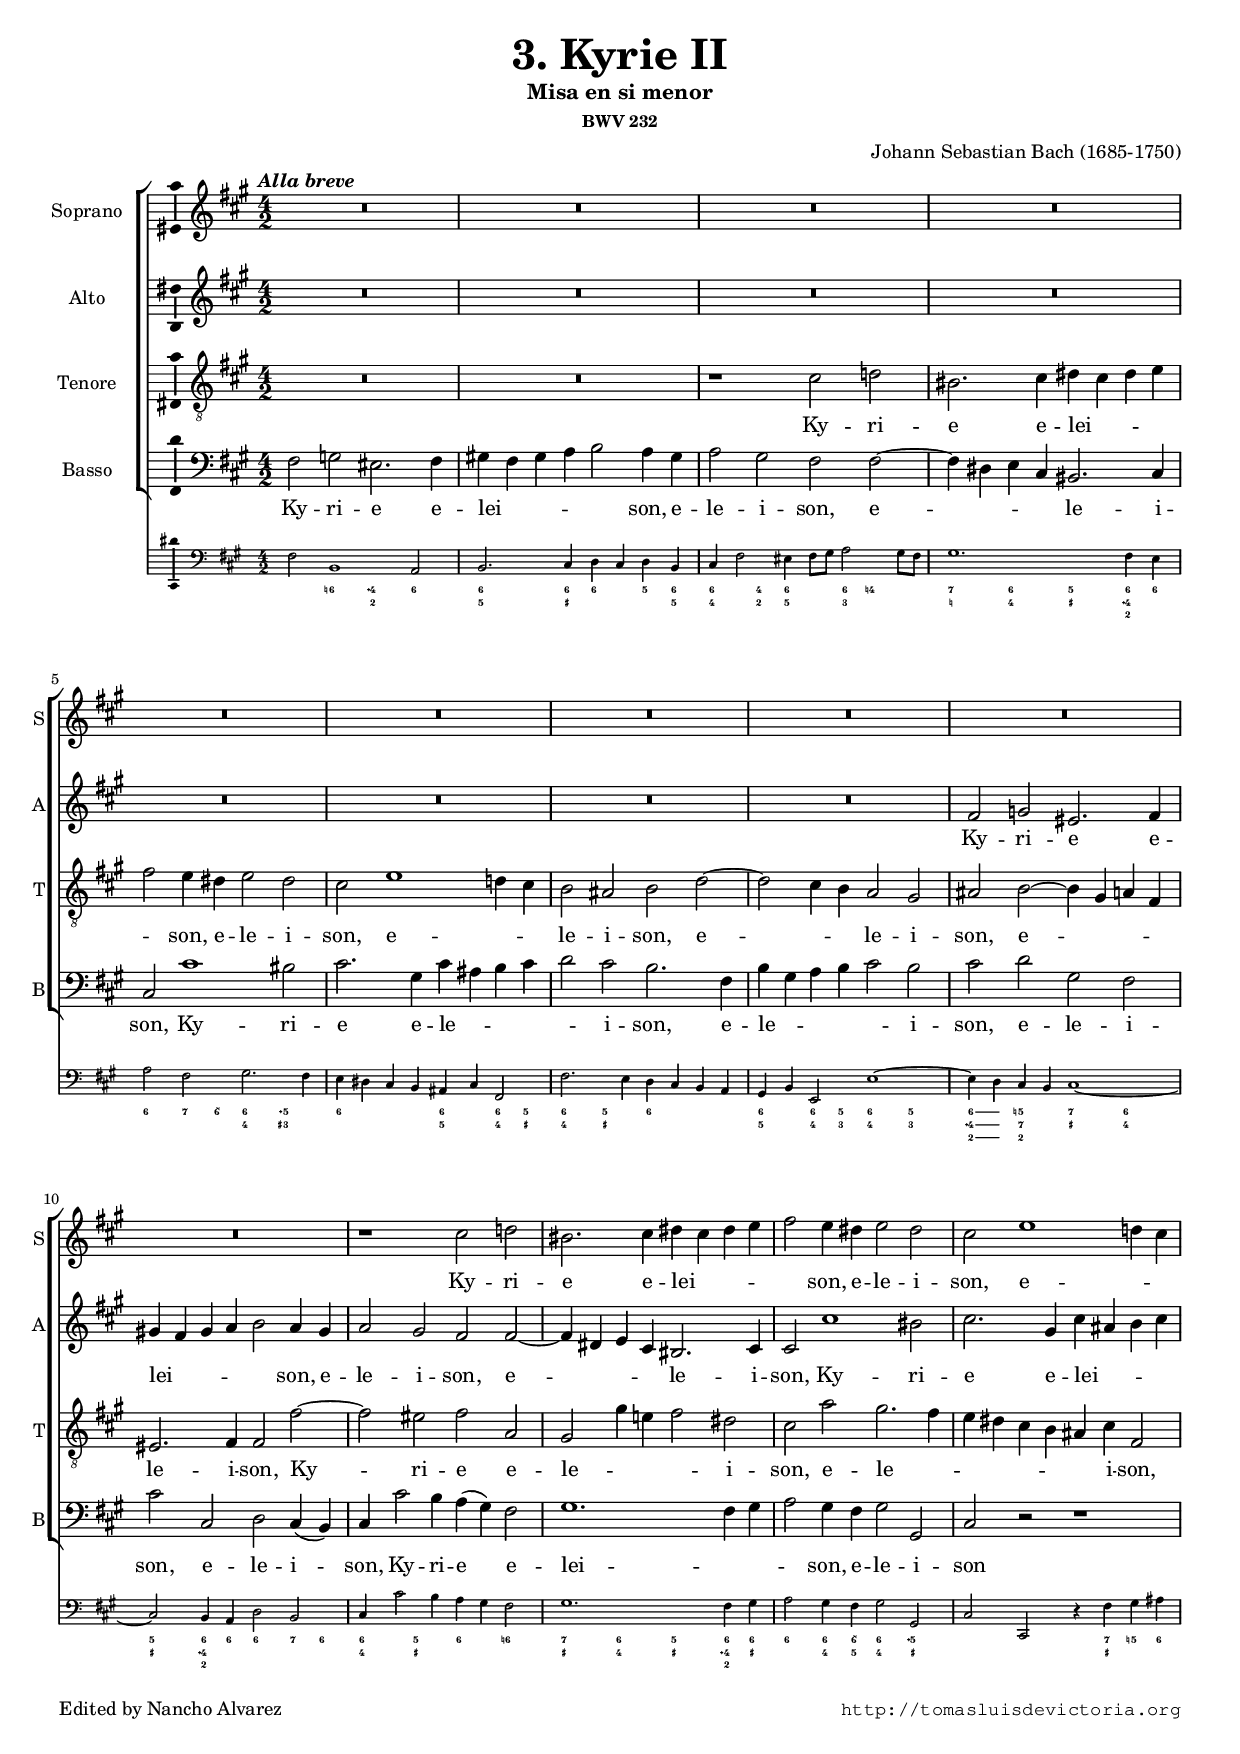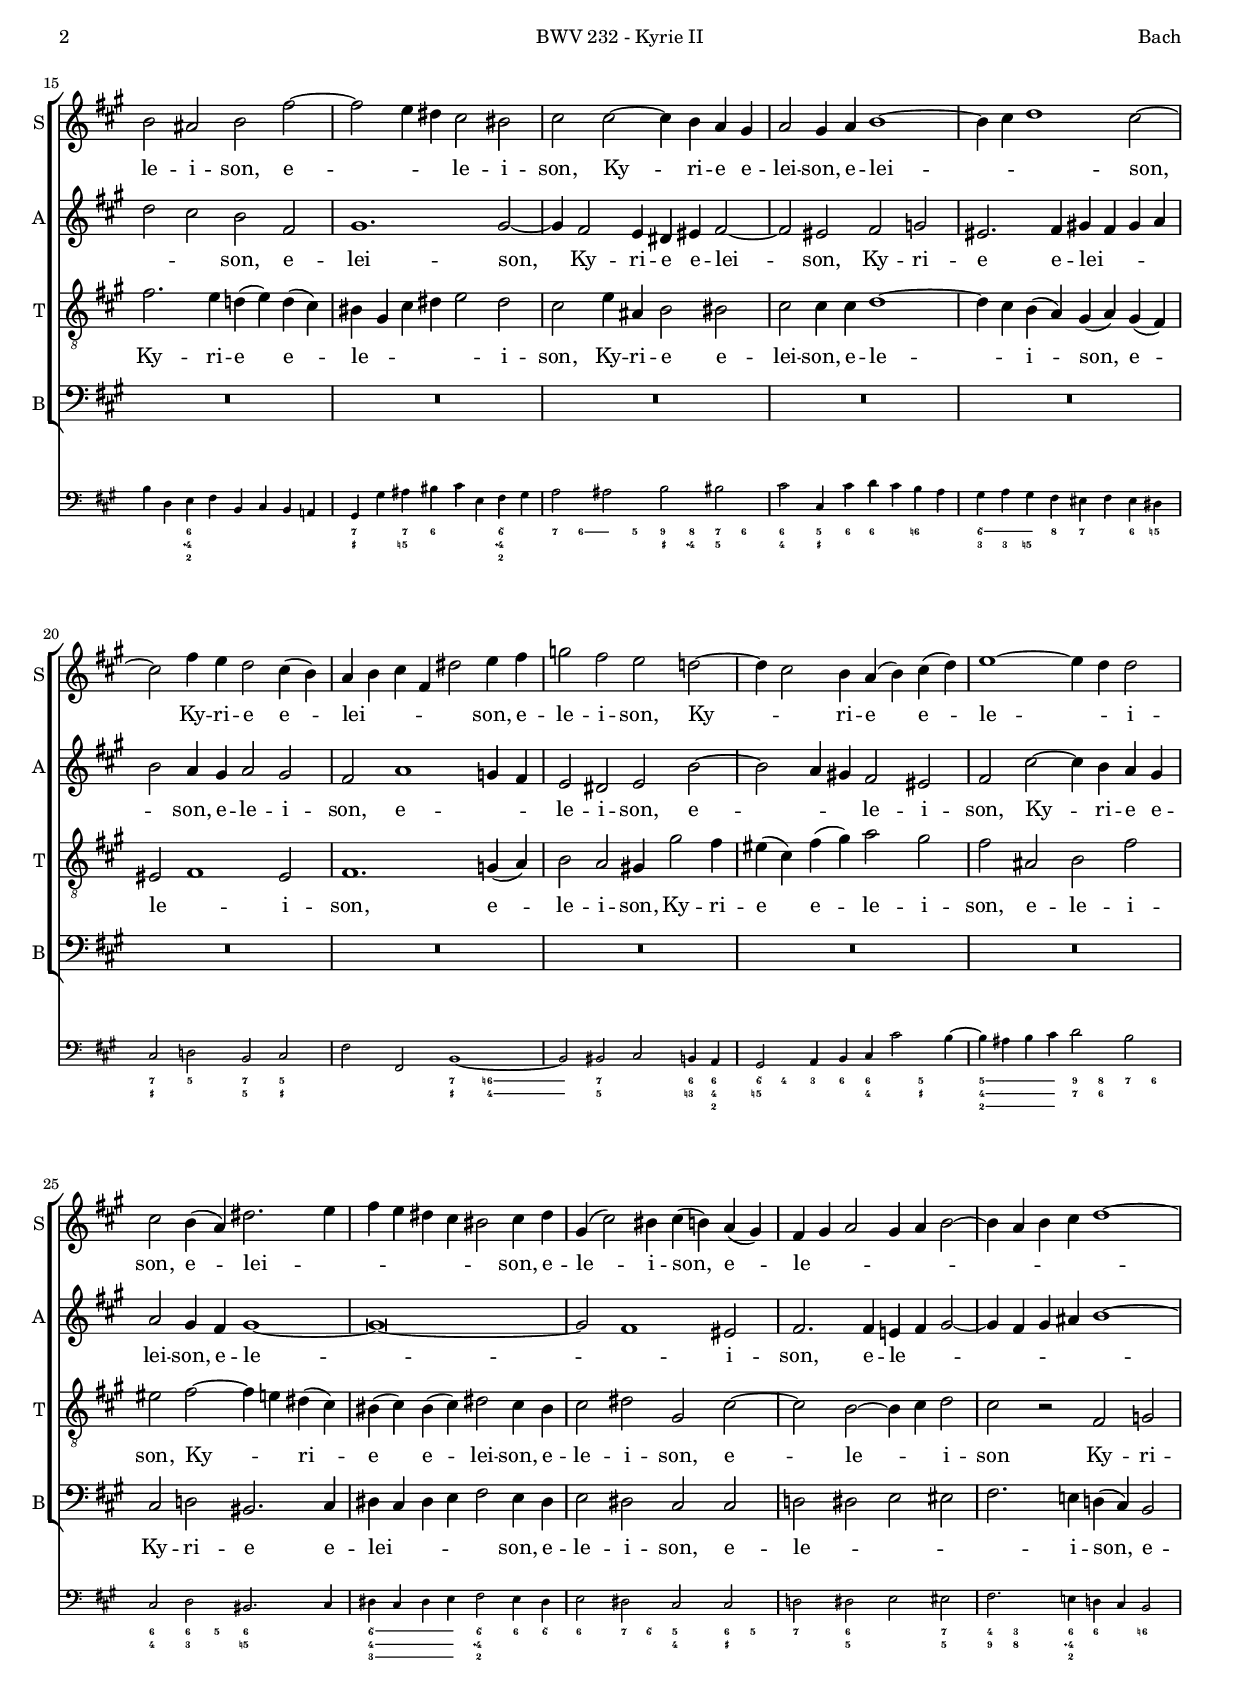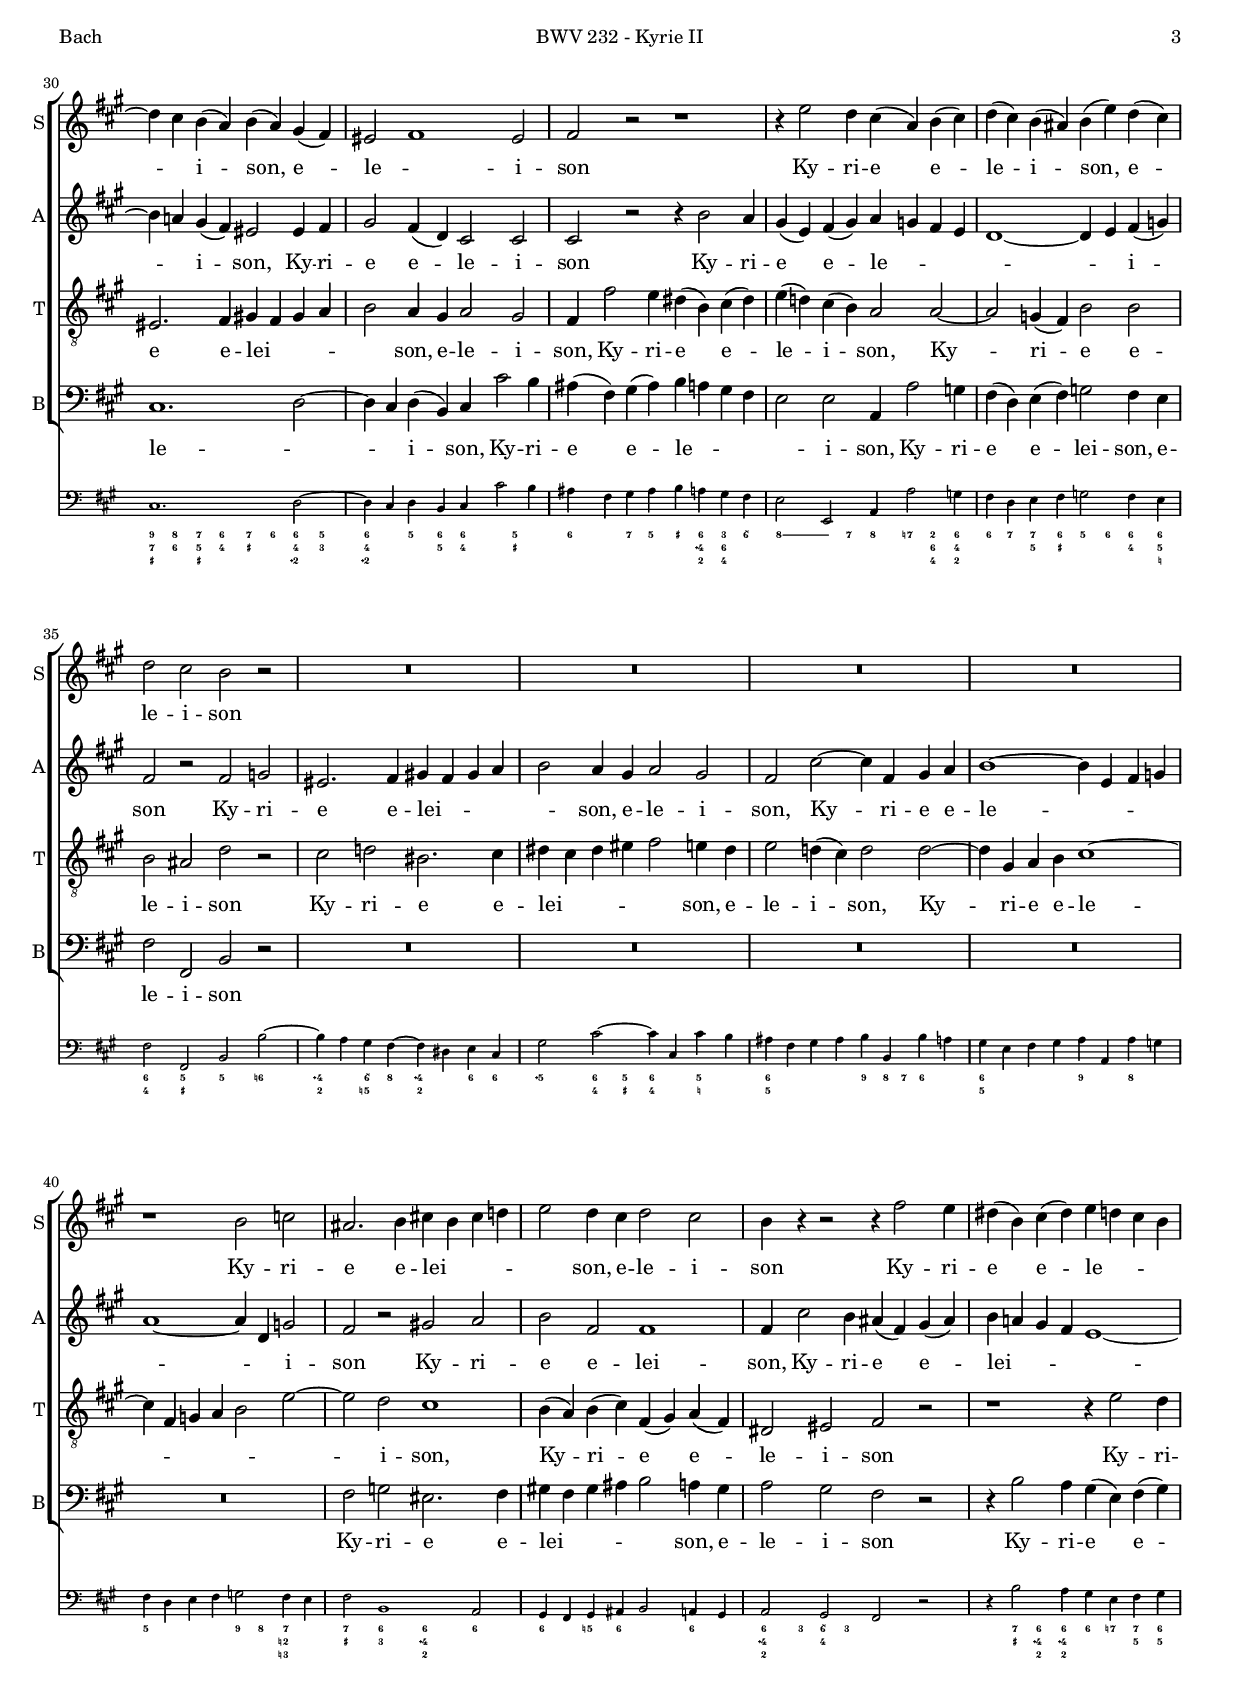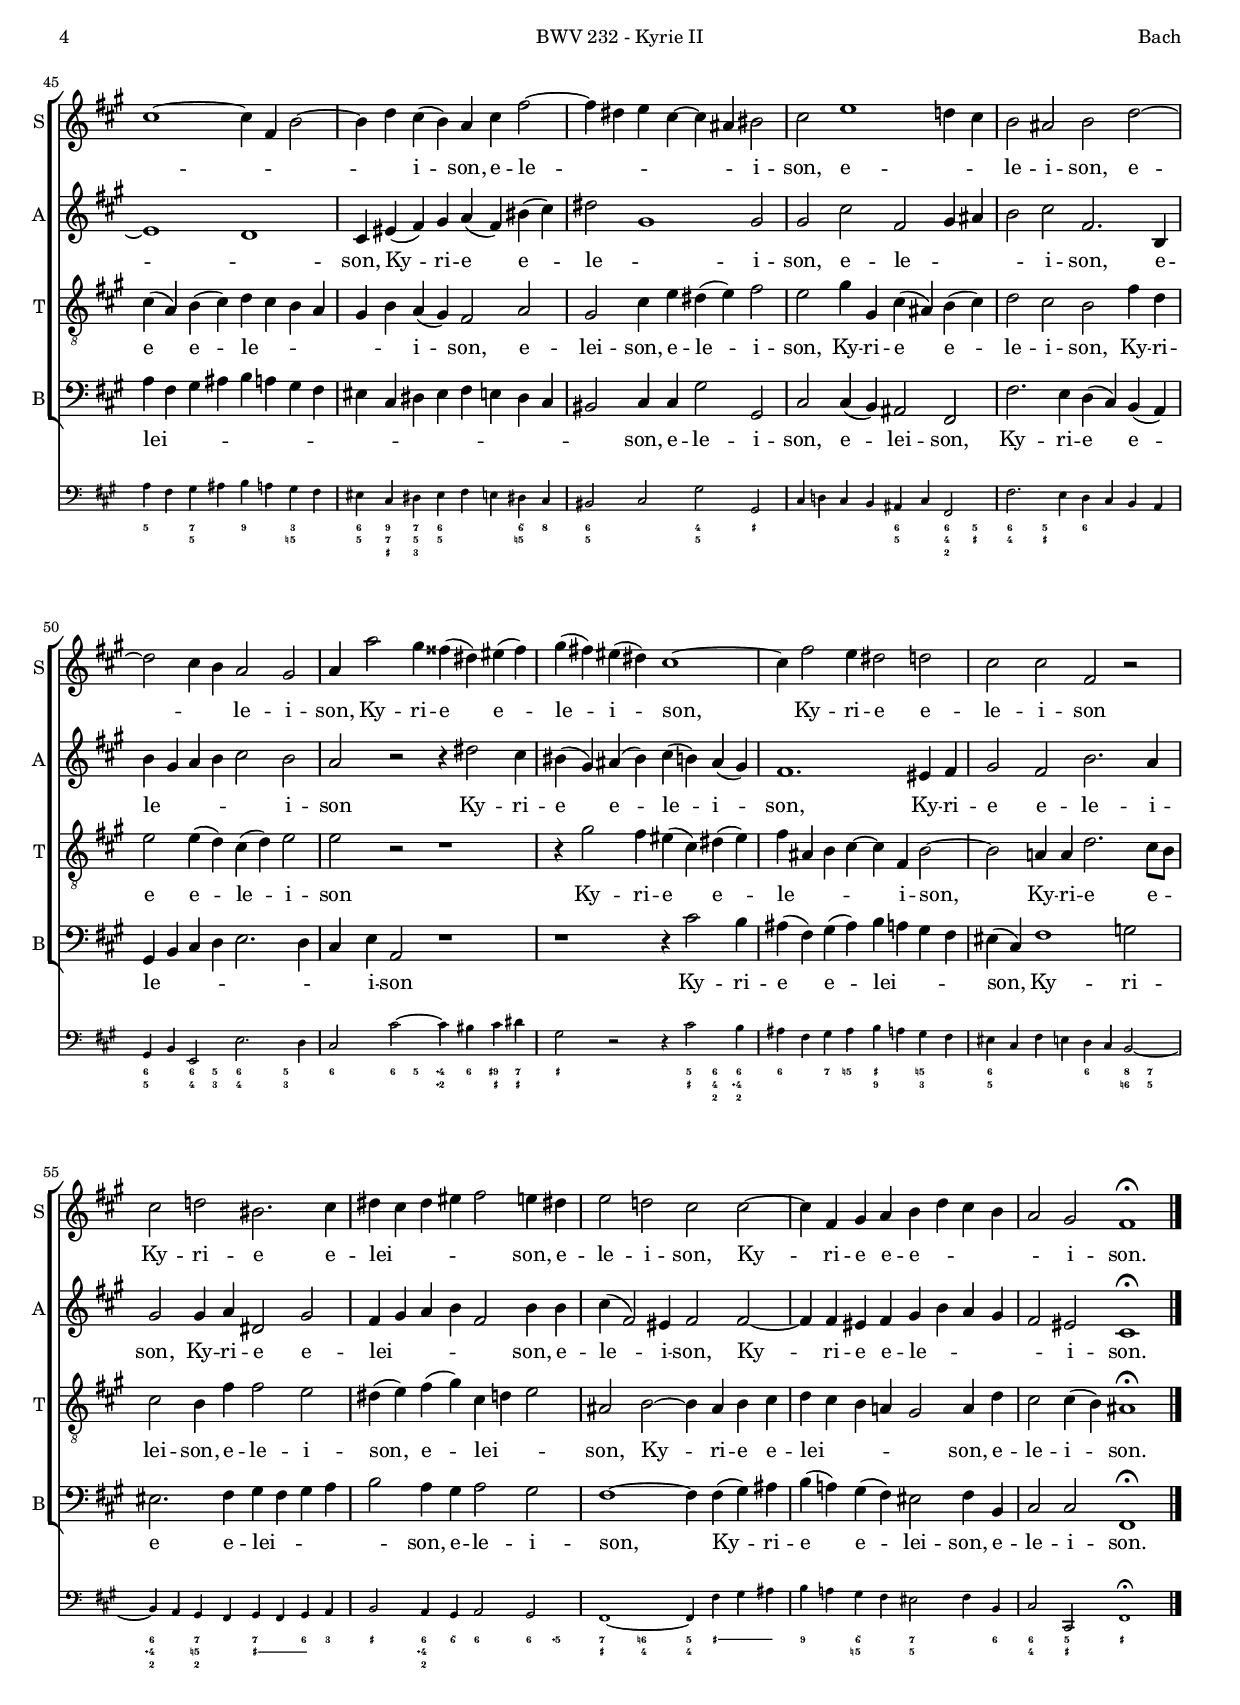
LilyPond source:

\version "2.18.0"

#(set-default-paper-size "a4")
#(set-global-staff-size 16.4)
#(ly:set-option 'point-and-click #f)
%mobile -s14.4 -i1.0 -m6

italicas=\override LyricText.font-shape = #'italic
rectas=\override LyricText.font-shape = #'upright
ss=\once \set suggestAccidentals = ##t
mtempo={\tempo 4 = 152 }
pfermata=\markup{"(" \musicglyph #"scripts.ufermata" ")"}
showMultiRests = { \set Staff.keepAliveInterfaces = #'( rhythmic-grob-interface multi-measure-rest-interface lyric-interface stanza-number-interface percent-repeat-interface) }
hideMultiRests = \unset Staff.keepAliveInterfaces
noados=\once \set Staff.aDueText = #""


htitle="BWV 232 - Kyrie II"
hcomposer="Bach"

\header {
	title=\markup{\fontsize #3 "3. Kyrie II"}
	subtitle="Misa en si menor"
        subsubtitle=\markup{\raise #.2 "BWV 232" \vspace #0 }
        composer="Johann Sebastian Bach (1685-1750)"
        pdfauthor=\composer
       %opus="(-)"
	%poet=\markup{""}
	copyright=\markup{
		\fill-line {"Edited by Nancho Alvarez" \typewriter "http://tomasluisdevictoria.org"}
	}
%	tagline=""
}

global={
  \tempo \markup{\italic "Alla breve"}
  \compressFullBarRests
  \key fis \minor \time 4/2 \skip 1*4/2*59 \bar "|."
}

cantus=\relative c''{
        \set autoBeaming = ##f
        R1*4/2*10
        r1 cis2 d!
        bis2. cis4 dis cis dis e
        fis2 e4 dis e2 dis
        cis e1 d!4 cis
        b2 ais b fis' ~
        fis e4 dis cis2 bis
        cis2 cis ~ cis4 b a gis
        a2 gis4 a b1 ~
        b4 cis d1 cis2 ~
        cis2 fis4 e d2 cis4( b)
        a b cis fis, dis'2 e4 fis
        g2 fis e d! ~
        d4 cis2 b4 a( b) cis( d)
        e1 ~ e4 d d2
        cis2 b4( a) dis2. e4
        fis4 e dis cis bis2 cis4 dis
        gis,4( cis2) bis4 cis( b) a( gis)
        fis4 gis a2 gis4 a b2 ~
        b4 a b cis d1 ~
        d4 cis b( a) b( a) gis( fis)
        eis2 fis1 eis2
        fis2 r r1
        r4 e'2 d4 cis( a) b( cis)
        d( cis) b( ais) b( e) d( cis)
        d2 cis b r
        R1*4/2*4
        r1 b2 c
        ais2. b4 cis! b cis d!
        e2 d4 cis d2 cis
        b4 r r2 r4 fis'2  e4
        dis4( b) cis( dis) e4 d cis b
        cis1 ~ cis4 fis, b2 ~
        b4 d cis( b) a cis fis2 ~
        fis4 dis e cis ~ cis ais bis2
        cis2 e1 d!4 cis
        b2 ais b d ~
        d2 cis4 b a2 gis
        a4 a'2 gis4 fisis( dis) eis( fisis)
        gis( fis!) eis( dis) cis1 ~
        cis4 fis2 e4 dis2 d
        cis cis fis, r
        cis' d! bis2. cis4
        dis cis dis eis fis2 e4 dis!
        e2 d! cis cis ~
        cis4 fis, gis a b d cis b
        a2 gis fis1^\fermata
}

altus=\relative c'{
        \set autoBeaming = ##f
        R1*4/2*8
        fis2 g! eis2. fis4
        gis!4 fis gis a b2 a4 gis
        a2 gis fis fis ~
        fis4 dis e cis bis2. cis4
        cis2 cis'1 bis2
        cis2. gis4 cis4 ais b cis
        d2 cis b fis
        gis1. gis2 ~
        gis4 fis2 e4 dis eis fis2 ~
        fis eis fis g
        eis2. fis4 gis! fis gis a
        b2 a4 gis a2 gis
        fis2 a1 g4 fis
        e2 dis e b' ~
        b a4 gis! fis2 eis
        fis2 cis' ~ cis4 b a gis
        a2 gis4 fis gis1 ~
        gis\breve ~
        gis2 fis1 eis2
        fis2. fis4 e! fis gis2 ~
        gis4 fis gis ais b1 ~
        b4 a! gis( fis) eis2 eis4 fis
        gis2 fis4( d) cis2 cis
        cis r r4 b'2 a4
        gis4( e) fis( gis) a4 g fis e
        d1 ~ d4 e fis( g)
        fis2 r fis g
        eis2. fis4 gis! fis gis a
        b2 a4 gis a2 gis
        fis cis' ~ cis4 fis, gis a
        b1 ~ b4 e, fis g
        a1 ~ a4 d, g2
        fis2 r gis! a
        b fis fis1
        fis4 cis'2 b4 ais( fis) gis( ais)
        b a! gis fis e1 ~
        e1 d
        cis4 eis( fis) gis a( fis) bis( cis)
        dis2 gis,1 gis2
        gis cis fis, gis4 ais
        b2 cis fis,2. b,4
        b'4 gis a b cis2 b
        a2 r r4 dis2 cis4
        bis4( gis) ais( bis) cis( b) ais( gis)
        fis1. eis4 fis
        gis2 fis b2. a4
        gis2 gis4 a dis,2 gis
        fis4 gis a b fis2 b4 b
        cis4( fis,2) eis4 fis2 fis ~
        fis4 fis eis fis gis b a gis
        fis2 eis cis1^\fermata
        
}

tenor=\relative c'{
        \set autoBeaming = ##f
        R1*4/2*2
        r1 cis2 d!
        bis2. cis4 dis cis dis e
        fis2 e4 dis e2 dis
        cis e1 d!4 cis
        b2 ais b d ~
        d cis4 b a2 gis
        ais b ~ b4 gis a fis
        eis2. fis4 fis2 fis' ~
        fis eis fis a,
        gis gis'4 e! fis2 dis
        cis a' gis2. fis4
        e dis cis b ais cis fis,2
        fis'2. e4 d!( e) d( cis)
        bis4 gis cis dis e2 dis
        cis2 e4 ais, b2 bis
        cis2 cis4 cis d1 ~
        d4 cis b( a) gis( a) gis( fis)
        eis2 fis1 eis2
        fis1. g4( a)
        b2 a gis!4 gis'2 fis4
        eis4( cis) fis( gis) a2 gis
        fis ais, b fis'
        eis2 fis2 ~ fis4 e dis( cis)
        bis( cis) bis( cis) dis2 cis4 bis
        cis2 dis gis, cis ~
        cis b ~ b4 cis d2
        cis r fis, g
        eis2. fis4 gis! fis gis a
        b2 a4 gis a2 gis
        fis4 fis'2 e4 dis( b) cis( dis)
        e( d!) cis( b) a2 a ~
        a g4( fis) b2 b
        b ais d r
        cis d! bis2. cis4
        dis cis dis eis fis2 e4 dis
        e2 d!4( cis) d2 d ~
        d4 gis, a b cis1 ~
        cis4 fis, g a b2 e ~
        e d cis1
        b4( a) b( cis) fis,( gis) a( fis)
        dis2 eis fis r
        r1 r4 e'2 d4
        cis4( a) b( cis) d cis b a
        gis b a( gis) fis2 a
        gis cis4 e dis( e) fis2
        e2 gis4 gis, cis( ais) b( cis)
        d2 cis b fis'4 d
        e2 e4( d) cis( d) e2
        e r r1
        r4 gis2 fis4 eis( cis) dis( eis)
        fis ais, b cis ~ cis fis, b2 ~
        b a!4 a d2. cis8[ b]
        cis2 b4 fis' fis2 e
        dis4( e) fis( gis) cis, d! e2
        ais,2 b ~ b4 ais b cis
        d cis b a! gis2 a4 d
        cis2 cis4( b) ais1^\fermata
}

bassus=\relative c{
        \set autoBeaming = ##f
        fis2 g eis2. fis4
        gis!4 fis gis a b2 a4 gis
        a2 gis fis fis ~
        fis4 dis e cis bis2. cis4
        cis2 cis'1 bis2
        cis2. gis4 cis ais b cis
        d2 cis b2. fis4
        b gis a b cis2 b
        cis d gis, fis
        cis' cis, d cis4( b)
        cis cis'2 b4 a( gis) fis2
        gis1. fis4 gis
        a2 gis4 fis gis2 gis,
        cis r r1
        R1*4/2*10
        cis2 d! bis2. cis4 
        dis4 cis dis e fis2 e4 dis
        e2 dis cis cis
        d! dis e eis
        fis2. e!4 d!( cis) b2
        cis1. d2 ~
        d4 cis d( b) cis cis'2 b4
        ais( fis) gis( ais) b a gis fis
        e2 e a,4 a'2 g4
        fis( d) e( fis) g2 fis4 e
        fis2 fis, b r
        R1*4/2*5
        fis'2 g! eis2. fis4
        gis! fis gis ais b2 a4 gis
        a2 gis fis r
        r4 b2 a4 gis( e) fis( gis)
        a4 fis gis ais b a gis fis
        eis cis dis eis fis e dis cis
        bis2 cis4 cis gis'2 gis,
        cis cis4( b) ais2 fis
        fis'2. e4 d( cis) b( a)
        gis4 b cis d e2. d4
        cis e a,2 r1
        r1 r4 cis'2 b4
        ais4( fis) gis( ais) b a gis fis
        eis( cis) fis1 g2
        eis2. fis4 gis fis gis a
        b2 a4 gis a2 gis
        fis1 ~ fis4 fis( gis) ais
        b4( a!) gis( fis) eis2 fis4 b,
        cis2 cis fis,1^\fermata
}

textocantus=\lyricmode{
Ky -- ri -- e e -- lei -- _ _ _ _ son, 
e -- le -- i -- son,
e -- _ _ le -- i -- son,
e -- _ _ le -- i -- son,
Ky -- ri -- e e -- lei -- son,
e -- lei -- _ _ son,
Ky -- ri -- e e -- lei -- _ _ _ _ son,
e -- le -- i -- son,
Ky -- _ ri -- e e -- le -- _ i -- son,
e -- lei -- _ _ _ _ _ _ son,
e -- le -- i -- son, 
e -- le -- _ _ _ _ _ _ _ _ _ _ i -- son,
e -- le -- _ i -- son
Ky -- ri -- e e -- le -- i -- son,
e -- le -- i -- son
Ky -- ri -- e e -- lei -- _ _ _ _ son,
e -- le -- i -- son
Ky -- ri -- e e -- le -- _ _ _ _ _ _ _ i -- son,
e -- le -- _ _ _ _ i -- son,
e -- _ _ le -- i -- son,
e -- _ _ le -- i -- son,
Ky -- ri -- e e -- le -- i -- son,
Ky -- ri -- e e -- le -- i -- son
Ky -- ri -- e e -- lei -- _ _ _ _ son,
e -- le -- i -- son,
Ky -- ri -- e e -- e -- _ _ _ _ i -- son.
}

textoaltus=\lyricmode{
Ky -- ri -- e e -- lei -- _ _ _ _ son,
e -- le -- i -- son,
e -- _ _ _ le -- i -- son,
Ky -- ri -- e e -- lei -- _ _ _ _ _ son,
e -- lei -- son,
Ky -- ri -- e e -- lei -- son,
Ky -- ri -- e e -- lei -- _ _ _ _ son,
e -- le -- i -- son,
e -- _ _ le -- i -- son,
e -- _ _ le -- i -- son,
Ky -- ri -- e e -- lei -- son,
e -- le -- _ i -- son,
e -- le -- _ _ _ _ _ _ _ i -- son,
Ky -- ri -- e e -- le -- i -- son
Ky -- ri -- e e -- le -- _ _ _ _ _ i -- son
Ky -- ri -- e e -- lei -- _ _ _ _ son,
e -- le -- i -- son,
Ky -- ri -- e e -- le -- _ _ _ _ _ i -- son
Ky -- ri -- e e -- lei -- son,
Ky -- ri -- e e -- lei -- _ _ _ _ _ son,
Ky -- ri -- e e -- le -- _ i -- son,
e -- le -- _ _ _ i -- son,
e -- le -- _ _ _ _ i -- son
Ky -- ri -- e e -- le -- i -- son,
Ky -- ri -- e e -- le -- i -- son,
Ky -- ri -- e e -- lei -- _ _ _ _ son,
e -- le -- i -- son,
Ky -- ri -- e e -- le -- _ _ _ _ i -- son.
}

textotenor=\lyricmode{
Ky -- ri -- e e -- lei -- _ _ _ _ son,
e -- le -- i -- son,
e -- _ _ le -- i -- son,
e -- _ _ le -- i -- son,
e -- _ _ _ le -- i -- son,
Ky -- ri -- e e -- le -- _ _ _ i -- son,
e -- le -- _ _ _ _ _ _ i -- son,
Ky -- ri -- e e -- le -- _ _ _ _ i -- son,
Ky -- ri -- e e -- lei -- son,
e -- le -- _ i -- son,
e -- le -- _ i -- son,
e -- le -- i -- son,
Ky -- ri -- e e -- le -- i -- son,
e -- le -- i -- son,
Ky -- _ ri -- e e -- lei -- son,
e -- le -- i -- son,
e -- le -- _ i -- son
Ky -- ri -- e e -- lei -- _ _ _ _ son,
e -- le -- i -- son,
Ky -- ri -- e e -- le -- i -- son,
Ky -- ri -- e e -- le -- i -- son
Ky -- ri -- e e -- lei -- _ _ _ _ son,
e -- le -- i -- son,
Ky -- ri -- e e -- le -- _ _ _ _ _ i -- son,
Ky -- ri -- e e -- le -- i -- son
Ky -- ri -- e e -- le -- _ _ _ _ _ i -- son,
e -- lei -- son,
e -- le -- i -- son,
Ky -- ri -- e e -- le -- i -- son,
Ky -- ri -- e e -- le -- i -- son
Ky -- ri -- e e -- le -- _ _ _ i -- son,
Ky -- ri -- e e -- lei -- son,
e -- le -- i -- son,
e -- lei -- _ _ son,
Ky -- ri -- e e -- lei -- _ _ _ _ son,
e -- le -- i -- son.
}

textobassus=\lyricmode{
Ky -- ri -- e e -- lei -- _ _ _ _ son,
e -- le -- i -- son,
e -- _ _ _ le -- i -- son,
Ky -- ri -- e e -- le -- _ _ _ _ i -- son,
e -- le -- _ _ _ _ i -- son,
e -- le -- i -- son,
e -- le -- i -- son,
Ky -- ri -- e e -- lei -- _ _ _ son,
e -- le -- i -- son
Ky -- ri -- e e -- lei -- _ _ _ _ son,
e -- le -- i -- son,
e -- le -- _ _ _ _ i -- son,
e -- le -- _ _ i -- son,
Ky -- ri -- e e -- le -- _ _ _ _ i -- son,
Ky -- ri -- e e -- lei -- son,
e -- le -- i -- son
Ky -- ri -- e e -- lei -- _ _ _ _ son,
e -- le -- i -- son
Ky -- ri -- e
e -- lei -- _ _ _ _ _ _ _ _ _ _ _ _ _ _ _ _ son,
e -- le -- i -- son,
e -- lei -- son,
Ky -- ri -- e e -- le -- _ _ _ _ _ _ i -- son
Ky -- ri -- e e -- lei -- _ _ _ son,
Ky -- ri -- e e -- lei -- _ _ _ _ son,
e -- le -- i -- son,
Ky -- ri -- e e -- lei -- son,
e -- le -- i -- son.
}


flautauno = \relative c'' {

}

flautados=\relative c''{
}

oboeuno=\relative c''{

}

oboedos=\relative c''{

}

violinuno = \relative c'' {
    R1*4/2*10
    r1 cis2 d!
    bis2. cis4 dis cis dis e
    fis2 e4 dis e2 dis
    cis2 e1 d!4 cis
    b2 ais b fis' ~
    fis e4 dis cis2 bis
    cis2 cis ~ cis4 b a gis
    a2 gis4 a b1 ~
    b4 cis d1 cis2 ~
    cis2 fis4 e d2 cis4 b
    a b cis fis, dis'2 e4 fis
    g2 fis e d! ~
    d4 cis2 b4 a( b) cis( d)
    e1 ~ e4 d d2
    cis b4 a dis2. e4
    fis e dis cis bis2 cis4 dis
    gis, cis2 bis4 cis( b) a( gis)
    fis gis a2 gis4 a b2 ~
    b4 a b cis d1 ~
    d4 cis b( a) b( a) gis( fis)
    eis2 fis1 eis2
    fis2 r r1
    r4 e'2 d4 cis( a) b( cis)
    d( cis) b( ais) b( e) d( cis)
    d2 cis b r
    R1*4/2*4
    r1 b2 c
    ais2. b4 cis b cis d!
    e2 d4 cis d2 cis
    b4 r r2 r4 fis'2 e4
    dis4( b) cis( dis) e( d) cis( b)
    cis1 ~ cis4 fis, b2 ~
    b4 d cis( b) a cis fis2 ~
    fis4 dis e cis ~ cis ais bis2
    cis2 e1 d!4 cis
    b2 ais b d ~
    d2 cis4 b a2 gis
    a4 a'2 gis4 fisis( dis) eis( fisis)
    gis( fis!) eis( dis) cis1 ~
    cis4 fis2 e4 dis2 d
    cis1 fis,2 r
    cis'2 d! bis2. cis4
    dis4 cis dis eis fis2 e4 dis!
    e2 d! cis cis ~
    cis4 fis, gis a b d cis b
    a2 gis fis1^\fermata
}

violindos=\relative c'{
    R1*4/2*8
    fis2 g eis2. fis4
    gis!4 fis gis a b2 a4 gis
    a2 gis fis fis ~
    fis4 dis e cis bis2.^\trill cis4
    cis2 cis'1 bis2
    cis2. gis4 cis ais b cis
    d2 cis b fis
    gis1. gis2 ~
    gis4 fis2 e4 dis eis fis2 ~
    fis eis fis g
    eis2. fis4 gis! fis gis a
    b2 a4 gis a2 gis
    fis2 a1 g4 fis
    e2 dis e b' ~
    b a4 gis! fis2 eis
    fis cis' ~ cis4 b a gis
    a2 gis4 fis gis1 ~
    gis\breve ~
    gis2 fis1 eis2
    fis2. fis4 e! fis gis2 ~
    gis4 fis gis ais b1 ~
    b4 a! gis( fis) eis2. fis4
    gis2 fis4 d cis2 cis
    cis r r4 b'2 a4
    gis4( e) fis( gis) a4 g fis e
    d1 ~ d4 e fis g
    fis2 r fis g
    eis2. fis4 gis! fis gis a
    b2 a4 gis a2 gis
    fis2 cis' ~ cis4 fis, gis a
    b1 ~ b4 e, fis g
    a1 ~
    a4 d, g2
    fis2 r gis! a
    b fis fis1 ~
    fis4 cis'2 b4 ais( fis) gis( ais)
    b( a!) gis( fis) e1 ~
    e1 d
    cis4 eis( fis) gis a( fis) bis( cis)
    dis2 gis,1 gis2
    gis2 cis fis, gis4 ais
    b2 cis fis,2. b,4
    b'4 gis a b cis2 b
    a2 r r4 dis2 cis4
    bis( gis) ais( bis) cis( b) ais( gis)
    fis1. eis4 fis
    gis2 fis b2. a4
    gis2. a4 dis,2 gis
    fis4 gis a b fis2 b4 b
    cis4 fis,2 eis4 fis2 fis ~
    fis4 fis eis fis gis b a gis
    fis2 eis cis1^\fermata
}


viola=\relative c'{
    R1*4/2*2
    r1 cis2 d!
    bis2. cis4 dis cis dis e
    fis2 e4 dis e2 dis
    cis2 e1 d!4 cis
    b2 ais b d ~
    d cis4 b a2 gis
    ais b ~ b4 gis a fis
    eis2. fis4 fis2 fis' ~
    fis eis fis a,
    gis2 gis'4 e! fis2 dis
    cis a' gis2. fis4
    e4 dis cis b ais cis fis,2
    fis'2. e4 d!( e) d( cis)
    bis gis cis dis e2 dis
    cis2 e4 ais, b2 bis
    cis2 cis d1 ~
    d4 cis b( a) gis( a) gis( fis)
    eis2 fis1 eis2
    fis1. g4 a
    b2 a gis!4 gis'2 fis4
    eis( cis) fis( gis) a2 gis
    fis2 ais, b fis'
    eis fis ~ fis4 e dis( cis)
    bis( cis) bis( cis) dis2 cis4( bis)
    cis2 dis gis, cis ~
    cis b ~ b4 cis d2
    cis r fis, g
    eis2. fis4 gis! fis gis a
    b2 a4 gis a2 gis
    fis4 fis'2 e4 dis( b) cis( dis)
    e( d!) cis( b) a2 a ~
    a g4( fis) b2 b ~
    b2 ais d2 r
    cis2 d! bis2. cis4
    dis4 cis dis eis fis2 e4 dis
    e2 d!4 cis d2 d ~
    d4 gis, a b cis1 ~
    cis4 fis, g a b2 e ~
    e d cis1
    b4( a) b( cis) fis,( gis) a( fis)
    dis2 eis fis r
    r1 r4 e'2 d4
    cis4( a) b( cis) d( cis) b( a)
    gis( b) a( gis) fis2 a
    gis2 cis4 e dis( e) fis2
    e2 gis4 gis, cis( ais) b( cis)
    d2 cis b fis'4 d
    e2. d4 cis d e2
    e r r1
    r4 gis2 fis4 eis( cis) dis( eis)
    fis ais, b cis ~ cis fis, b2 ~
    b a! d2. cis8[ b]
    cis2 b4 fis' fis2 e
    dis4( e) fis( gis) cis,( d) e2
    ais,2 b ~ b4 ais b cis
    d cis b a! gis2 a4 d
    cis2 cis4( b) ais1^\fermata
}

fagot=\relative c{
  fis2 g eis2. fis4
  gis!4 fis gis a b2 a4 gis
  a2 gis fis fis ~
  fis4 dis e cis bis2. cis4
  cis2 cis'1 bis2
  cis2. gis4 cis ais b cis
  d2 cis b2. fis4
  b gis a b cis2 b
  cis2 d gis, fis
  cis' cis, d cis4 b
  cis4 cis'2 b4 a gis fis2
  gis1. fis4 gis
  a2 gis4 fis gis2 gis,
  cis r r1
  R1*4/2*10
  cis2 d! bis2. cis4
  dis4 cis dis e fis2 e4 dis
  e2 dis cis cis
  d! dis e eis
  fis2. e!4 d! cis b2
  cis1. d2 ~
  d4 cis d b cis cis'2 b4
  ais4 fis gis ais b a gis fis
  e2 e a,4 a'2 g4
  fis d e fis g!2 fis4 e
  fis2 fis, b r
  R1*4/2*5
  fis'2 g eis2. fis4 
  gis! fis gis ais b2 a4 gis
  a2 gis fis r
  r4 b2 a4 gis e fis gis
  a4 fis gis ais b a gis fis
  eis cis dis eis fis e dis cis
  bis2 cis4 cis gis'2 gis,
  cis4 d! cis b ais cis fis,2
  fis'2. e4 d cis b a
  gis4 b e,2 e'2. d4
  cis e a,2 r1
  r r4 cis'2 b4
  ais4 fis gis ais b a gis fis
  eis cis fis1 g2
  eis2. fis4 gis fis gis a
  b2 a4 gis a2 gis
  fis1 ~ fis4 fis gis ais
  b a! gis fis eis2 fis4 b,
  cis2 cis fis,1^\fermata
}

cello=\relative c{
  fis2 b,1 a2
  b2. cis4 d cis d b
  cis4 fis2 eis4 fis8 gis a2 gis8 fis
  gis1. fis4 e
  a2 fis gis2. fis4
  e dis cis b ais cis fis,2
  fis'2. e4 d cis b a
  gis b e,2 e'1 ~
  e4 d cis b cis1 ~
  cis2 b4 a d2 b
  cis4 cis'2 b4 a gis fis2
  gis1. fis4 gis
  a2 gis4 fis gis2 gis,
  cis cis, r4 fis' gis ais
  b4 d, e fis b, cis b a!
  gis gis' ais bis cis e, fis gis
  a2 ais b bis
  cis cis,4 cis' d cis b a
  gis a gis fis eis fis eis dis
  cis2 d! b cis
  fis fis, b1 ~
  b2 bis cis b4 a
  gis2 a4 b cis cis'2 b4 ~
  b ais b cis d2 b
  cis,2 d bis2. cis4
  dis cis dis e fis2 e4 dis
  e2 dis cis cis
  d! dis e eis
  fis2. e!4 d! cis b2
  cis1. d2 ~
  d4 cis d b cis cis'2 b4
  ais fis gis ais b a gis fis
  e2 e, a4 a'2 g4
  fis d e fis g2 fis4 e
  fis2 fis, b b' ~
  b4 a gis fis ~ fis dis e cis
  gis'2 cis ~ cis4 cis, cis' b
  ais fis gis ais b b, b' a
  gis e fis gis a a, a' g
  fis4 d e fis g2 fis4 e
  fis2 b,1 a2
  gis4 fis gis ais b2 a4 gis
  a2 gis fis r
  r4 b'2 a4 gis e fis gis
  a4 fis gis ais b a gis fis
  eis cis dis eis fis e dis! cis
  bis2 cis gis' gis,
  cis4 d! cis b ais cis fis,2
  fis'2. e4 d cis b a
  gis4 b e,2 e'2. d4
  cis2 cis' ~ cis4 bis cis dis
  gis,2 r r4 cis2 b4
  ais fis gis ais b a gis fis
  eis cis fis e d cis b2 ~
  b4 a gis fis gis fis gis a
  b2 a4 gis a2 gis
  fis1 ~ fis4 fis' gis ais
  b a! gis fis eis2 fis4 b,
  cis2 cis, fis1^\fermata
}

cifrado=\figuremode{
  \override FiguredBass.BassFigure #'font-size = #-3
s2 <6!> <4\+ 2> <6>
<6 5>2. <6 _+>4 <6> s <5> <6 5>
<6 4> s <4 2> <6 5>2 <6 3>4 <4!> s4
<7 _!>2 <6 4> <5 _+> <6 4\+ 2>4 <6>
<6>2 <7>4 <6\\> <6 4>2 <5\+ 3+>
<6>1 <6 5>2 <6 4>4 <5 _+>
<6 4>2 <5 _+> <6>1
<6 5>2 <6 4>4 <5 3> <6 4>2 <5 3>
\bassFigureExtendersOn
<6 4\+ 2>4 <6 4\+ 2>
\bassFigureExtendersOff
 <5! 7 2>2 <7 _+> <6 4>
<5 _+>2 <6 4\+ 2>4 <6> <6>2 <7>4 <6>
<6 4>2 <5 _+> <6> <6!>
<7 _+>2 <6 4> <5 _+> <6 4\+ 2>4 <6 _+>
<6>2 <6 4>4 <6\\ 5>4 <6 4>2 <5\+ _+>
s1 s4 <7 _+> <5!> <6>
s2 <6 4\+ 2> s1
<7 _+>2 <7 5!>4 <6> s2 <6\\ 4\+ 2>
\bassFigureExtendersOn
<7>4 <6> <6> <5> <9 _+> <8 4\+> <7 5> <6>
\bassFigureExtendersOff
<6 4>2 <5 _+>4 <6> <6>2 <6!>
\bassFigureExtendersOn
<6\\ 3>4 <6\\ 3\!> <6\\ 5!> <8> <7>2 <6>4 <5!>
\bassFigureExtendersOff
<7 _+>2 <5> <7 5> <5 _+>
s1 <7 _+>2 \bassFigureExtendersOn <6! 4>
<6! 4>2 \bassFigureExtendersOff <7 5>1 <6 3!>4 <6 4 2>
<6\\ 5!>4 <4> <3> <6> <6 4>2 <5 _+>
\bassFigureExtendersOn
<5\! 4 2>2. <5 4 2>4 <9 7>4 <8 6> <7> <6>
\bassFigureExtendersOff
<6 4>2 <6 3>4 <5> <6 5!>1
\bassFigureExtendersOn
<6\\ 4 3>2. <6\\ 4 3>4 
\bassFigureExtendersOff
 <6\\ 4\+ 2>2 <6>4 <6\\>
<6>2 <7>4 <6\\> <5 4>2 <6 _+>4 <5>
<7>2 <6 5> s <7 5>
<4 9>4 <3 8>2 <6 4\+ 2>4 <6>2 <6!>
<9 7 _+>4 <8 6> <7 5 _+> <6 4> <7 _+> <6> <6 4 2\+> <5 3>
<6 4 2\+>2 <5>4 <6 5> <6 4>2 <5 _+>
<6>2 <7>4 <5> <_+> <6 4\+ 2> <3 6 4> <6\\>
\bassFigureExtendersOn
<8>2 <8>4 <7> <8> <7!> <2 6 4> <6\! 4\! 2\!>
\bassFigureExtendersOff
<6>4 <7> <7 5> <6 _+> <5> <6> <6 4> <6 5 _!>
<6 4>2 <5 _+> <5> <6!>
<4\+ 2> <6\\ 5!>4 <8> <4\+ 2>2 <6>4 <6>
<5\+>2 <6 4>4 <5 _+> <6 4>2 <5 _!>
<6 5>1 <9>4 <8>8 <7> <6>2
<6 5>1 <9>2 <8>
<5>1 <9>4 <8> <7 2! 3!>2
<7 _+>2 <6 3> <6 4\+ 2> <6>
<6>2 <5!>4 <6> s2 <6>
<6 4\+ 2>4 <3> <6\\ 4>4 <3> s1
s4 <7 _+> <6 4\+ 2> <6 4\+ 2> <6> <7!> <7 5> <6 5>
<5>2 <7 5> <9> <3 5!>
<6 5>4 <9 7 _+> <7 5 3> <6 5> s2 <6\\ 5!>4 <8>
<6 5>1 <4 5>2 <_+>
s1 <6 5>2 <6 4 2>4 <5 _+>
<6 4>2 <5 _+> <6>1
<6 5>2 <6 4>4 <5 3> <6 4>2 <5 3>
<6>2 <6>4 <5> <4\+ 2\+> <6> <9+ _+> <7 _+>
<_+>2 s s4 <5 _+> <6 4 2> <6 4\+ 2>
<6>2 <7>4 <5!> <_+ 9>2 <5! 3>
<6 5>1 <6>2 <8 6!>4 <7 5>
<6 4\+ 2>2 <7 5! 2>
\bassFigureExtendersOn
 <7\! _+>2 <6 _+>4 <3>
\bassFigureExtendersOff
<_+>2 <6 4\+ 2>4 <6\\> <6>2 <6>4 <5\+>
<7 _+>2 <6! 4> <5 4>4 
\bassFigureExtendersOn
 <_+>2 <_+>4
\bassFigureExtendersOff
<9>2 <6\\ 5!> <7 5> s4 <6>
<6 4>2 <5 _+>
<_+>1
}

\score {\transpose c' c'{
<<
%{
\new StaffGroup<<
		
\set StaffGroup.systemStartDelimiterHierarchy = #'(SystemStartBracket (SystemStartBrace b c ))

        \new Staff <<\global
	\new Voice="vi1" {
		\set Staff.instrumentName=\markup{"Violino I "}
		\clef "treble"
		\violinuno }
	>> 
	\new Staff <<\global
	\new Voice="vi2" {
		\set Staff.instrumentName=\markup{"Violino II "}
		\clef "treble"
		\violindos }
	>>     
    
        \new Staff <<\global
	\new Voice="vi3" {
		\set Staff.instrumentName=\markup{"Viola "}
		\clef "alto"
		\viola }
	>> 
	
        \new Staff <<\global
	\new Voice="fa" {
		\set Staff.instrumentName=\markup{"Fagotti "}
		\clef "bass"
		\fagot }
	>> 
>>
%}
\new ChoirStaff<<

        \new Staff <<\global
        \new Voice="v1" {
                \set Staff.instrumentName="Soprano "
                \set Staff.shortInstrumentName="S"
                \clef "treble"
                \cantus }
        \new Lyrics \lyricsto "v1" {\textocantus }
        >>

        \new Staff <<\global
        \new Voice="v2" {
                \set Staff.instrumentName="Alto "
                \set Staff.shortInstrumentName="A"
                \clef "treble"
                \altus }
        \new Lyrics \lyricsto "v2" {\textoaltus }
        >>
        
        \new Staff <<\global
        \new Voice="v3" {
                \set Staff.instrumentName="Tenore "
                \set Staff.shortInstrumentName="T"
                \clef "G_8"
                \tenor }
        \new Lyrics \lyricsto "v3" {\textotenor }
        >>

        \new Staff <<\global
        \new Voice="v4" {
                \set Staff.instrumentName="Basso "
                \set Staff.shortInstrumentName="B"
                \clef "bass"
                \bassus }
        \new Lyrics \lyricsto "v4" {\textobassus }
        >>        
>>
        \new Staff \with{
         fontSize = #-3
         \override StaffSymbol #'staff-space = #(magstep -3)
         }<<\global
	\new Voice="cont" {
		%\set Staff.instrumentName=\markup{\smaller \center-column{"Organo e " "Continuo "}}
		\clef "bass"
		\cello }
	\new FiguredBass {\cifrado }
	>> 

>>


	} % transpose

\layout{ 
	\context {\Lyrics 
		\override VerticalAxisGroup.staff-affinity = #UP
		\override VerticalAxisGroup.nonstaff-relatedstaff-spacing =
			#'((basic-distance . 0) (minimum-distance . 0) (padding . 1))
		\override LyricText.font-size = #1.2
		\override LyricHyphen.minimum-distance = #0.5
	}
	\context {\Score 
		tempoHideNote = ##t
		\override BarNumber.padding = #2 
	}
	\context {\Voice 
		%melismaBusyProperties = #'()
		%autoBeaming = ##f
	}

        \context {\ChoirStaff 
                  \override StaffGrouper.staffgroup-staff-spacing =
                        #'((basic-distance . 13) (minimum-distance . 0) (padding . 1))
                  \override StaffGrouper.staff-staff-spacing =
                        #'((basic-distance . 12) (minimum-distance . 0) (padding . 1))
        }

        \context {\StaffGroup
                  \override StaffGrouper.staffgroup-staff-spacing =
                        #'((basic-distance . 15) (minimum-distance . 0) (padding . 1))
                  \override StaffGrouper.staff-staff-spacing =
                        #'((basic-distance . 11) (minimum-distance . 0) (padding . 1))
        }

	\context {\Staff 
                %\RemoveEmptyStaves %notablet
                %\override VerticalAxisGroup.remove-first = ##t
	%	\override VerticalAxisGroup.staff-staff-spacing =
	%		#'((basic-distance . 10) (minimum-distance . 0) (padding . 1))
		\consists Ambitus_engraver 
		\override LigatureBracket.padding = #1
	}
}


%\midi { \mtempo }

}


\paper{
	evenHeaderMarkup=\markup  \fill-line { \fromproperty #'page:page-number-string \htitle \hcomposer }
	oddHeaderMarkup= \markup  \fill-line { \on-the-fly #not-first-page \hcomposer \on-the-fly #not-first-page \htitle \on-the-fly #not-first-page \fromproperty #'page:page-number-string }
	%system-count=20
	%page-count = 16
	ragged-last-bottom = ##f
	indent=1.5\cm
	system-system-spacing =
	#'((basic-distance . 22) (minimum-distance . 0) (padding . 5))
	top-system-spacing = % header
	#'((basic-distance . 12) (minimum-distance . 0) (padding . 0))
	last-bottom-spacing = % footer
	#'((basic-distance . 15) (minimum-distance . 0) (padding . 0))
	markup-system-spacing.padding = #1.5
}
